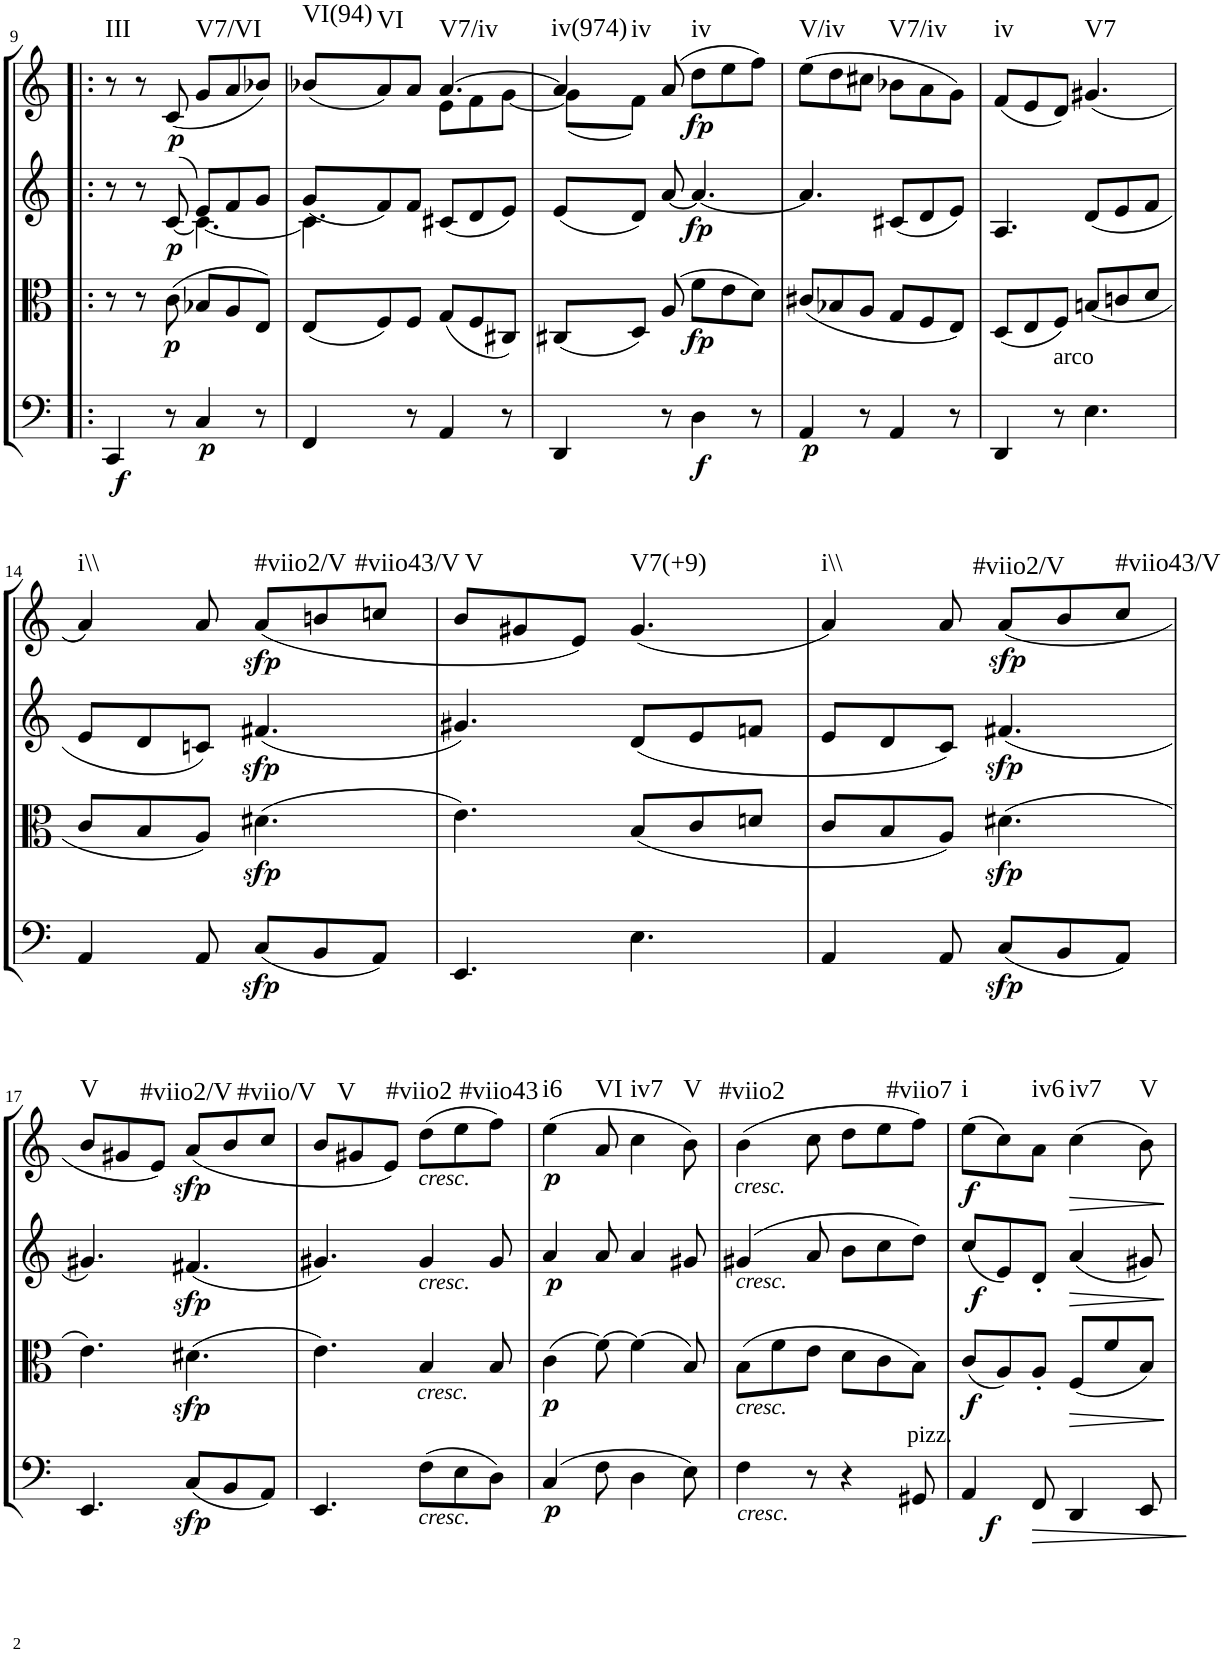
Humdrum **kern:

**kern	**dynam	**kern	**dynam	**kern	**dynam	**kern	**dynam	**harte
*part4	*part4	*part3	*part3	*part2	*part2	*part1	*part1	*part1
*staff4	*staff4	*staff3	*staff3	*staff2	*staff2	*staff1	*staff1	*
*I"Cello	*	*I"Viola	*	*I"2nd Violin	*	*I"1st Violin	*	*
*	*	*I'Vla	*	*I'Vln	*	*I'Vln	*	*
!!LO:PB:g=z
*clefF4	*	*clefC3	*	*clefG2	*	*clefG2	*	*
*k[]	*	*k[]	*	*k[]	*	*k[]	*	*
*M6/8	*	*M6/8	*	*M6/8	*	*M6/8	*	*
=9!|:	=9!|:	=9!|:	=9!|:	=9!|:	=9!|:	=9!|:	=9!|:	=9!|:
*	*	*	*	*^	*	*	*	*
!	!LO:DY:b	!	!	!	!	!	!	!	!LO:H:kt=III
4CC/	f	8r	.	8r	4.ryy	.	8r	.	N
.	.	8r	.	8r	.	.	8r	.	.
!	!	!	!LO:DY:b	!	!	!	!	!	!
!	!	!	!LO:DY:n=1:a	!	!	!LO:DY:a	!	!	!
8r	.	(8c\	p p	([<8c/	.	p	(8c/	.	.
!	!LO:DY:b	!	!	!	!	!	!	!	!LO:H:kt=V7/VI
4C/	p	8B-X/L	.	4.c\_)	8e/L	.	8g/L	.	N
.	.	8A/	.	.	8f/	.	8a/	.	.
8r	.	8E/J)	.	.	8g/J	.	8b-X/J)	.	.
=10	=10	=10	=10	=10	=10	=10	=10	=10	=10
*	*	*	*	*	*	*	*^	*	*
!	!	!	!	!	!	!	!	!	!	!LO:H:kt=VI(94)
4FF/	.	(8E/L	.	4.c\]	(8g/L	.	(8b-X/L	4.ryy	.	N
!	!	!	!	!	!	!	!	!	!	!LO:H:kt=VI
.	.	8F/)	.	.	8f/)	.	8a/)	.	.	N
8r	.	8F/J	.	.	8f/J	.	8a/J	.	.	.
!	!	!	!	!	!	!	!	!	!	!LO:H:kt=V7/iv
4AA/	.	(8G/L	.	(8c#X/L	4.ryy	.	[4.a/	8e\L	.	N
.	.	8F/	.	8d/	.	.	.	8f\	.	.
8r	.	8C#X/J)	.	8e/J)	.	.	.	[8g\J	.	.
*	*	*	*	*v	*v	*	*	*	*	*
=11	=11	=11	=11	=11	=11	=11	=11	=11	=11
!	!	!	!	!	!	!	!	!	!LO:H:n=1:kt=iv(974)
!	!	!	!	!	!	!	!	!	!LO:H:n=2:kt=iv
4DD/	.	(8C#X/L	.	(8e/L	.	4a/]	(8g\L]	.	N N
.	.	8D/J)	.	8d/J)	.	.	8f\J)	.	.
8r	.	(8A/	.	[8a/	.	(8a/	2ryy	.	.
!	!LO:DY:b	!	!LO:DY:b	!	!LO:DY:b	!	!	!LO:DY:b	!LO:H:kt=iv
4D\	f	8f\L	fp	4.a/_	fp	8dd\L	.	fp	N
.	.	8e\	.	.	.	8ee\	.	.	.
8r	.	8d\J)	.	.	.	8ff\J)	.	.	.
*	*	*	*	*	*	*v	*v	*	*
=12	=12	=12	=12	=12	=12	=12	=12	=12
!	!LO:DY:b	!	!	!	!	!	!	!LO:H:kt=V/iv
4AA/	p	(8c#X/L	.	4.a/]	.	(8ee\L	.	N
.	.	8B-X/	.	.	.	8dd\	.	.
8r	.	8A/J	.	.	.	8cc#X\J	.	.
!	!	!	!	!	!	!	!	!LO:H:kt=V7/iv
4AA/	.	8G/L	.	(8c#X/L	.	8b-X\L	.	N
.	.	8F/	.	8d/	.	8a\	.	.
8r	.	8E/J)	.	8e/J)	.	8g\J)	.	.
=13	=13	=13	=13	=13	=13	=13	=13	=13
!	!	!	!	!	!	!	!	!LO:H:kt=iv
4DD/	.	(8D/L	.	4.A/	.	(8f/L	.	N
.	.	8E/	.	.	.	8e/	.	.
!LO:TX:a:t=arco	!	!	!	!	!	!	!	!
8r	.	8F/J)	.	.	.	8d/J)	.	.
!	!	!	!	!	!	!	!	!LO:H:kt=V7
4.E\	.	(8Bn/L	.	(8d/L	.	(4.g#X/	.	N
.	.	8cn/	.	8e/	.	.	.	.
.	.	8d/J	.	8f/J	.	.	.	.
!!LO:LB:g=z
=14	=14	=14	=14	=14	=14	=14	=14	=14
!	!	!	!	!	!	!	!	!LO:H:kt=i\\
4AA/	.	8c/L	.	8e/L	.	4a/)	.	N
.	.	8B/	.	8d/	.	.	.	.
8AA/	.	8A/J)	.	8cn/J)	.	8a/	.	.
!	!LO:DY:b	!	!LO:DY:b	!	!LO:DY:b	!	!LO:DY:b	!LO:H:kt=#viio2/V
(8C/L	sfp	(4.d#X\	sfp	(4.f#X/	sfp	(8a/L	sfp	N
8BB/	.	.	.	.	.	8bn/	.	.
!	!	!	!	!	!	!	!	!LO:H:kt=#viio43/V
8AA/J)	.	.	.	.	.	8ccn/J	.	N
=15	=15	=15	=15	=15	=15	=15	=15	=15
!	!	!	!	!	!	!	!	!LO:H:kt=V
4.EE/	.	4.e\)	.	4.g#X/)	.	8b/L	.	N
.	.	.	.	.	.	8g#X/	.	.
.	.	.	.	.	.	8e/J)	.	.
!	!	!	!	!	!	!	!	!LO:H:kt=V7(+9)
4.E\	.	(8B/L	.	(8d/L	.	(4.g#/	.	N
.	.	8c/	.	8e/	.	.	.	.
.	.	8dn/J	.	8fn/J	.	.	.	.
=16	=16	=16	=16	=16	=16	=16	=16	=16
!	!	!	!	!	!	!	!	!LO:H:kt=i\\
4AA/	.	8c/L	.	8e/L	.	4a/)	.	N
.	.	8B/	.	8d/	.	.	.	.
8AA/	.	8A/J)	.	8c/J)	.	8a/	.	.
!	!LO:DY:b	!	!LO:DY:b	!	!LO:DY:b	!	!LO:DY:b	!LO:H:kt=#viio2/V
(8C/L	sfp	(4.d#X\	sfp	(4.f#X/	sfp	(8a/L	sfp	N
8BB/	.	.	.	.	.	8b/	.	.
!	!	!	!	!	!	!	!	!LO:H:kt=#viio43/V
8AA/J)	.	.	.	.	.	8cc/J	.	N
!!LO:LB:g=z
=17	=17	=17	=17	=17	=17	=17	=17	=17
!	!	!	!	!	!	!	!	!LO:H:kt=V
4.EE/	.	4.e\)	.	4.g#X/)	.	8b/L	.	N
.	.	.	.	.	.	8g#X/	.	.
.	.	.	.	.	.	8e/J)	.	.
!	!LO:DY:b	!	!LO:DY:b	!	!LO:DY:b	!	!LO:DY:b	!LO:H:kt=#viio2/V
(8C/L	sfp	(4.d#X\	sfp	(4.f#X/	sfp	(8a/L	sfp	N
8BB/	.	.	.	.	.	8b/	.	.
!	!	!	!	!	!	!	!	!LO:H:kt=#viio/V
8AA/J)	.	.	.	.	.	8cc/J	.	N
=18	=18	=18	=18	=18	=18	=18	=18	=18
!	!	!	!	!	!	!	!	!LO:H:kt=V
4.EE/	.	4.e\)	.	4.g#X/)	.	8b/L	.	N
.	.	.	.	.	.	8g#X/	.	.
.	.	.	.	.	.	8e/J)	.	.
!	!	!	!	!	!	!LO:TX:b:i:t=cresc.	!	!
!	!	!	!	!LO:TX:b:i:t=cresc.	!	!	!	!
!	!	!LO:TX:b:i:t=cresc.	!	!	!	!	!	!
!LO:TX:b:i:t=cresc.	!	!	!	!	!	!	!	!LO:H:kt=#viio2
(8F\L	.	4B/	.	4g#/	.	(8dd\L	.	N
8E\	.	.	.	.	.	8ee\	.	.
!	!	!	!	!	!	!	!	!LO:H:kt=#viio43
8D\J)	.	8B/	.	8g#/	.	8ff\J)	.	N
=19	=19	=19	=19	=19	=19	=19	=19	=19
!	!LO:DY:b	!	!LO:DY:b	!	!LO:DY:b	!	!LO:DY:b	!LO:H:kt=i6
(4C/	p	(4c\	p	4a/	p	(4ee\	p	N
!	!	!	!	!	!	!	!	!LO:H:kt=VI
8F\	.	[8f\)	.	8a/	.	8a/	.	N
!	!	!	!	!	!	!	!	!LO:H:kt=iv7
4D\	.	(4f\]	.	4a/	.	4cc\	.	N
!	!	!	!	!	!	!	!	!LO:H:kt=V
8E\)	.	8B/)	.	8g#X/	.	8b\)	.	N
=20	=20	=20	=20	=20	=20	=20	=20	=20
!	!	!	!	!	!	!LO:TX:b:i:t=cresc.	!	!
!	!	!	!	!LO:TX:b:i:t=cresc.	!	!	!	!
!	!	!LO:TX:b:i:t=cresc.	!	!	!	!	!	!
!LO:TX:b:i:t=cresc.	!	!	!	!	!	!	!	!LO:H:kt=#viio2
4F\	.	(8B\L	.	(4g#X/	.	(4b\	.	N
.	.	8f\	.	.	.	.	.	.
8r	.	8e\J	.	8a/	.	8cc\	.	.
4r	.	8d\L	.	8b\L	.	8dd\L	.	.
.	.	8c\	.	8cc\	.	8ee\	.	.
!LO:TX:a:t=pizz.	!	!	!	!	!	!	!	!LO:H:kt=#viio7
8GG#X/	.	8B\J)	.	8dd\J)	.	8ff\J)	.	N
=21	=21	=21	=21	=21	=21	=21	=21	=21
!	!LO:DY:b	!	!LO:DY:b	!	!LO:DY:b	!	!LO:DY:b	!LO:H:kt=i
4AA/	f	(8c/L	f	(8cc/L	f	(8ee\L	f	N
.	.	8A/)	.	8e/)	.	8cc\)	.	.
!	!LO:HP:b	!	!	!	!	!	!	!LO:H:kt=iv6
8FF/	>	8A'/J	.	8d'/J	.	8a\J	.	N
!	!	!	!LO:HP:b	!	!LO:HP:b	!	!LO:HP:b	!LO:H:kt=iv7
4DD/	.	(8F/L	>	(4a/	>	(4cc\	>	N
.	.	8f/	.	.	.	.	.	.
!	!	!	!	!	!	!	!	!LO:H:kt=V
8EE/	.	8B/J)	.	8g#X/)	.	8b\)	.	N
.	]	.	]	.	]	.	]	.
=	=	=	=	=	=	=	=	=
*-	*-	*-	*-	*-	*-	*-	*-	*-
